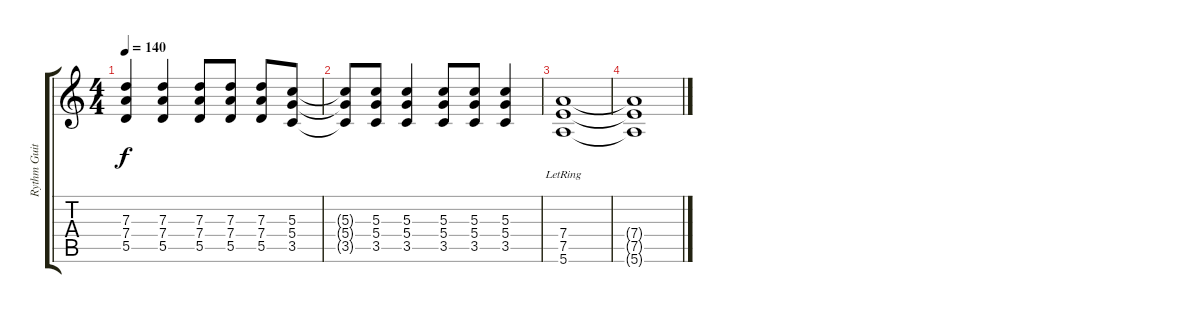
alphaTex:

\track ("Rythm Guitar (Dexter Holland)" "Rythm Guit") {instrument distortionguitar}
\staff {score tabs}
\tuning (E4 B3 G3 D3 A2 E2) {hide}
\ts (4 4)
\tempo 140
\clef g2
\ks c
(7.3 7.4 5.5).4{dy f} (7.3 7.4 5.5).4 (7.3 7.4 5.5).8 (7.3 7.4 5.5).8 (7.3 7.4 5.5).8 (5.3 5.4 3.5).8 |
(5.3{t} 5.4{t} 3.5{t}).8 (5.3 5.4 3.5).8 (5.3 5.4 3.5).4 (5.3 5.4 3.5).8 (5.3 5.4 3.5).8 (5.3 5.4 3.5).4 |
(7.4{lr} 7.5{lr} 5.6{lr}).1 |
(7.4{t} 7.5{t} 5.6{t}).1
